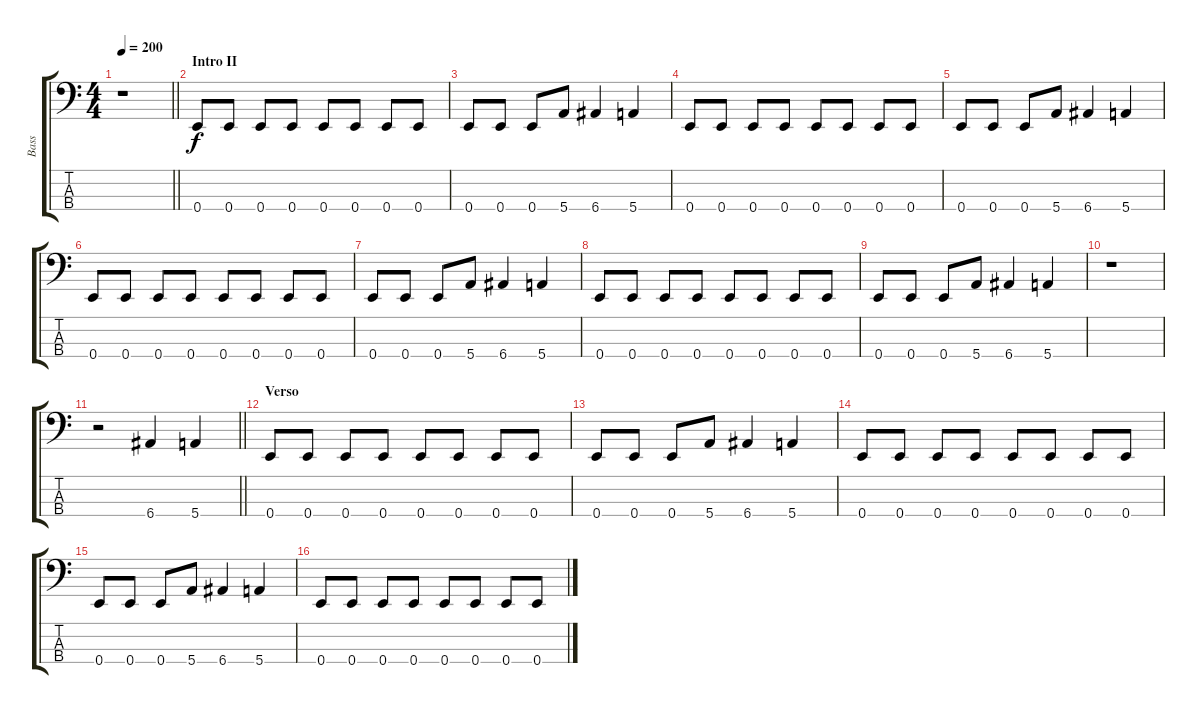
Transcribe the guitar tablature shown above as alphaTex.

\track ("Bass" "Bass") {instrument electricbasspick}
\staff {score tabs}
\tuning (G2 D2 A1 E1) {hide}
\ts (4 4)
\tempo 200
\clef f4
\barLineRight lightlight
\ks c
r.1{dy f} |
\section ("" "Intro II")
0.4.8 0.4.8 0.4.8 0.4.8 0.4.8 0.4.8 0.4.8 0.4.8 |
0.4.8 0.4.8 0.4.8 5.4.8 6.4.4 5.4.4 |
0.4.8 0.4.8 0.4.8 0.4.8 0.4.8 0.4.8 0.4.8 0.4.8 |
0.4.8 0.4.8 0.4.8 5.4.8 6.4.4 5.4.4 |
0.4.8 0.4.8 0.4.8 0.4.8 0.4.8 0.4.8 0.4.8 0.4.8 |
0.4.8 0.4.8 0.4.8 5.4.8 6.4.4 5.4.4 |
0.4.8 0.4.8 0.4.8 0.4.8 0.4.8 0.4.8 0.4.8 0.4.8 |
0.4.8 0.4.8 0.4.8 5.4.8 6.4.4 5.4.4 |
r.1 |
\barLineRight lightlight
r.2 6.4.4 5.4.4 |
\section ("" "Verso")
0.4.8 0.4.8 0.4.8 0.4.8 0.4.8 0.4.8 0.4.8 0.4.8 |
0.4.8 0.4.8 0.4.8 5.4.8 6.4.4 5.4.4 |
0.4.8 0.4.8 0.4.8 0.4.8 0.4.8 0.4.8 0.4.8 0.4.8 |
0.4.8 0.4.8 0.4.8 5.4.8 6.4.4 5.4.4 |
0.4.8 0.4.8 0.4.8 0.4.8 0.4.8 0.4.8 0.4.8 0.4.8
